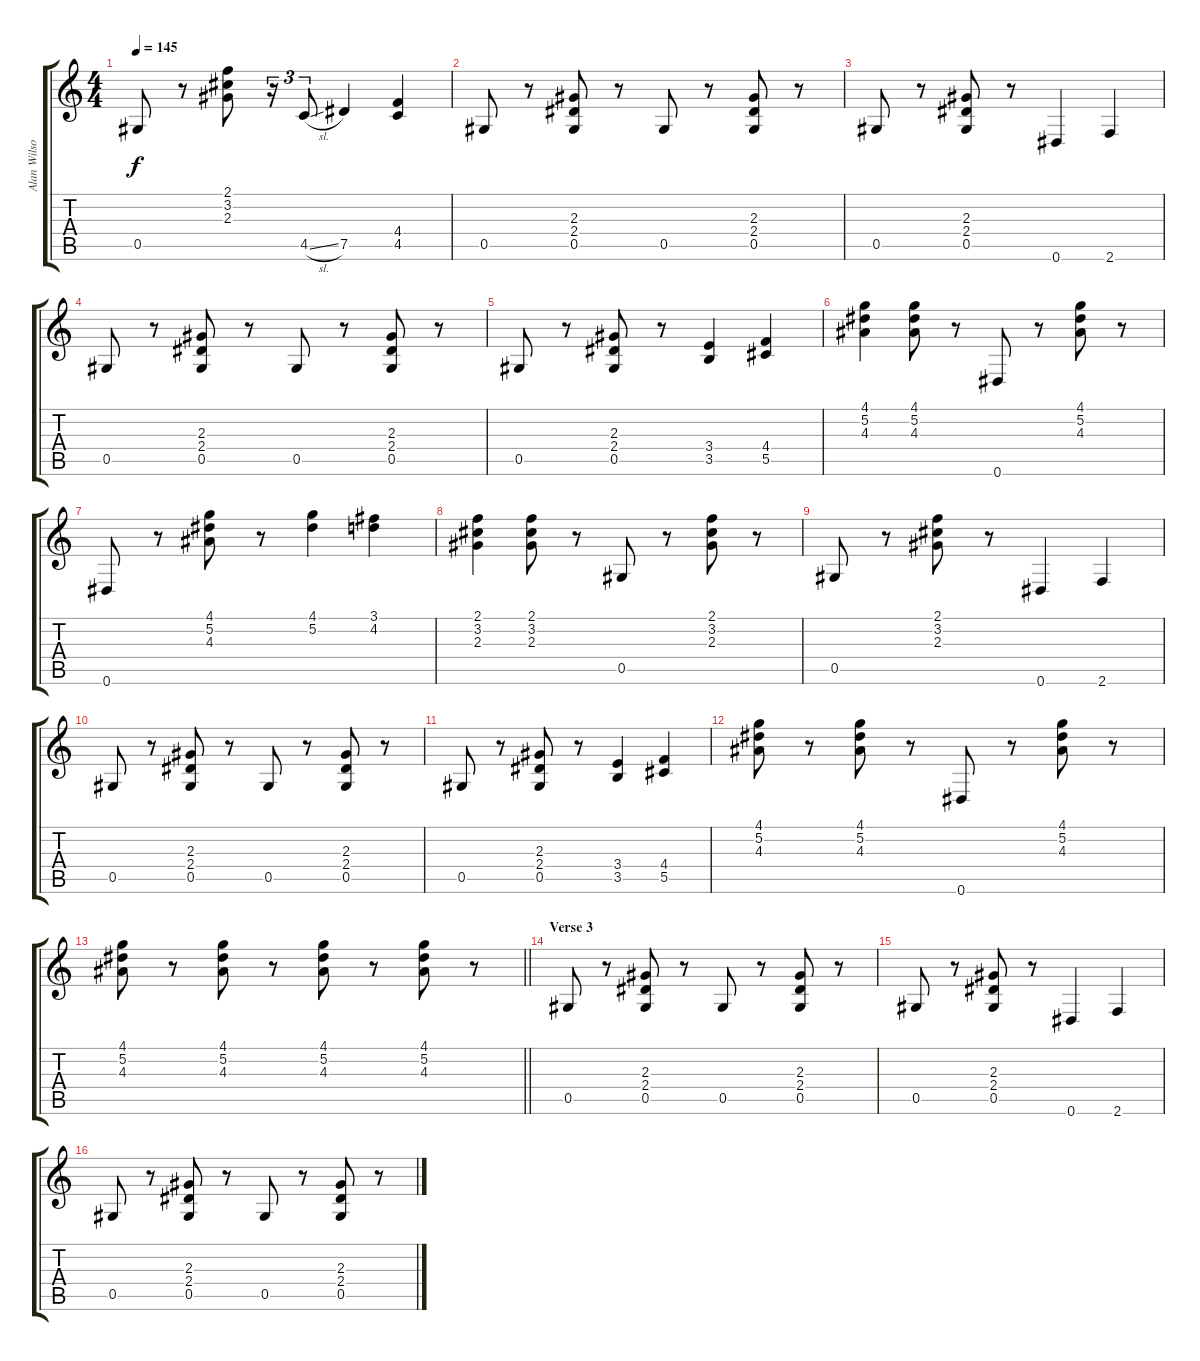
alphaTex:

\track ("Alan Wilson" "Alan Wilso") {instrument electricguitarclean}
\staff {score tabs}
\tuning (Eb4 Bb3 Gb3 Db3 Ab2 Eb2) {hide}
\ts (4 4)
\tempo 145
\clef g2
\ks c
0.5.8{dy f} r.8 (2.1 3.2 2.3).8 r.16{tu (3 2)} 4.5{sl}.8{tu (3 2)} 7.5.4 (4.4 4.5).4 |
0.5.8 r.8 (2.3 2.4 0.5).8 r.8 0.5.8 r.8 (2.3 2.4 0.5).8 r.8 |
0.5.8 r.8 (2.3 2.4 0.5).8 r.8 0.6.4 2.6.4 |
0.5.8 r.8 (2.3 2.4 0.5).8 r.8 0.5.8 r.8 (2.3 2.4 0.5).8 r.8 |
0.5.8 r.8 (2.3 2.4 0.5).8 r.8 (3.4 3.5).4 (4.4 5.5).4 |
(4.1 5.2 4.3).4 (4.1 5.2 4.3).8 r.8 0.6.8 r.8 (4.1 5.2 4.3).8 r.8 |
0.6.8 r.8 (4.1 5.2 4.3).8 r.8 (4.1 5.2).4 (3.1 4.2).4 |
(2.1 3.2 2.3).4 (2.1 3.2 2.3).8 r.8 0.5.8 r.8 (2.1 3.2 2.3).8 r.8 |
0.5.8 r.8 (2.1 3.2 2.3).8 r.8 0.6.4 2.6.4 |
0.5.8 r.8 (2.3 2.4 0.5).8 r.8 0.5.8 r.8 (2.3 2.4 0.5).8 r.8 |
0.5.8 r.8 (2.3 2.4 0.5).8 r.8 (3.4 3.5).4 (4.4 5.5).4 |
(4.1 5.2 4.3).8 r.8 (4.1 5.2 4.3).8 r.8 0.6.8 r.8 (4.1 5.2 4.3).8 r.8 |
\barLineRight lightlight
(4.1 5.2 4.3).8 r.8 (4.1 5.2 4.3).8 r.8 (4.1 5.2 4.3).8 r.8 (4.1 5.2 4.3).8 r.8 |
\section ("" "Verse 3")
0.5.8 r.8 (2.3 2.4 0.5).8 r.8 0.5.8 r.8 (2.3 2.4 0.5).8 r.8 |
0.5.8 r.8 (2.3 2.4 0.5).8 r.8 0.6.4 2.6.4 |
0.5.8 r.8 (2.3 2.4 0.5).8 r.8 0.5.8 r.8 (2.3 2.4 0.5).8 r.8
